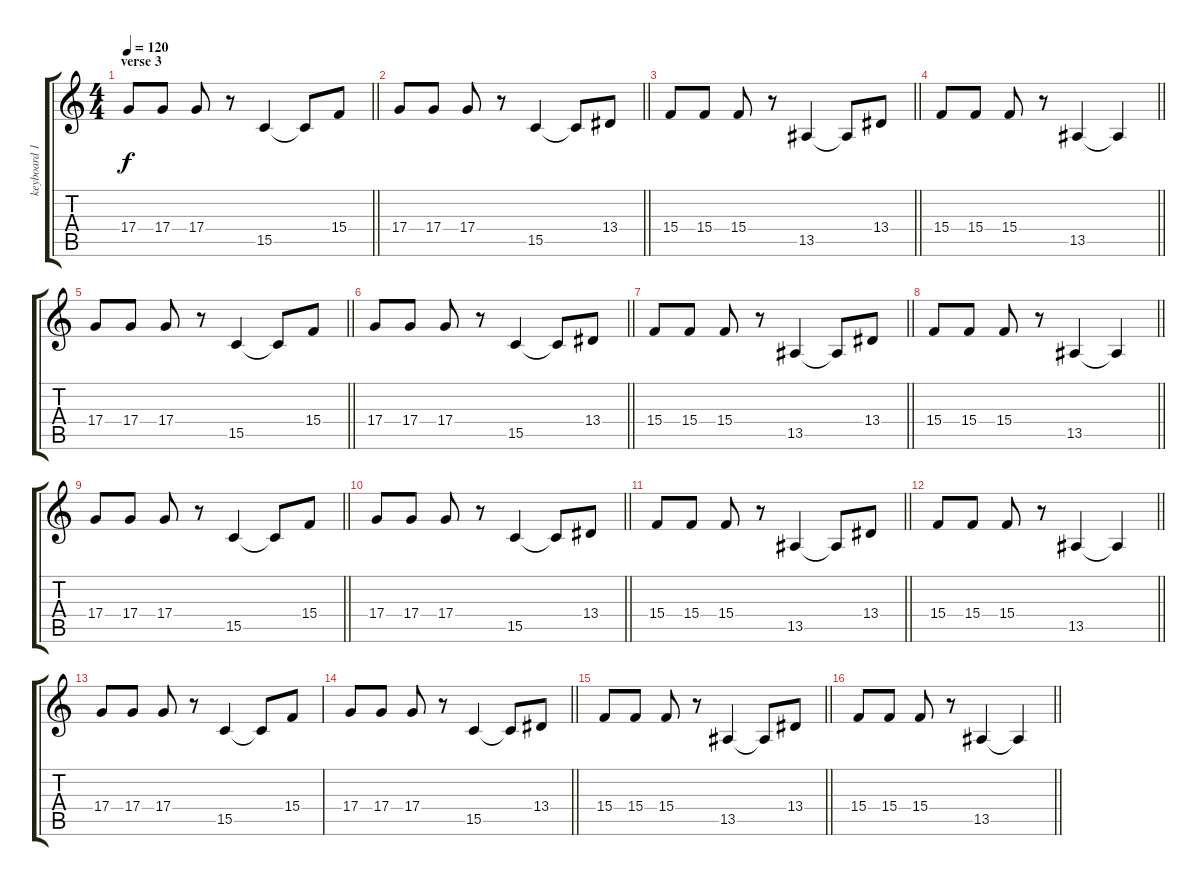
\track ("keyboard 1" "keyboard 1") {instrument pad8sweep}
\staff {score tabs}
\tuning (E4 B3 G3 D3 A2 E2) {hide}
\ts (4 4)
\section ("" "verse 3")
\tempo 120
\clef g2
\barLineRight lightlight
\ks c
17.4.8{dy f} 17.4.8 17.4.8 r.8 15.5.4 15.5{t}.8 15.4.8 |
\barLineRight lightlight
17.4.8 17.4.8 17.4.8 r.8 15.5.4 15.5{t}.8 13.4.8 |
\barLineRight lightlight
15.4.8 15.4.8 15.4.8 r.8 13.5.4 13.5{t}.8 13.4.8 |
\barLineRight lightlight
15.4.8 15.4.8 15.4.8 r.8 13.5.4 13.5{t}.4 |
\barLineRight lightlight
17.4.8 17.4.8 17.4.8 r.8 15.5.4 15.5{t}.8 15.4.8 |
\barLineRight lightlight
17.4.8 17.4.8 17.4.8 r.8 15.5.4 15.5{t}.8 13.4.8 |
\barLineRight lightlight
15.4.8 15.4.8 15.4.8 r.8 13.5.4 13.5{t}.8 13.4.8 |
\barLineRight lightlight
15.4.8 15.4.8 15.4.8 r.8 13.5.4 13.5{t}.4 |
\barLineRight lightlight
17.4.8 17.4.8 17.4.8 r.8 15.5.4 15.5{t}.8 15.4.8 |
\barLineRight lightlight
17.4.8 17.4.8 17.4.8 r.8 15.5.4 15.5{t}.8 13.4.8 |
\barLineRight lightlight
15.4.8 15.4.8 15.4.8 r.8 13.5.4 13.5{t}.8 13.4.8 |
\barLineRight lightlight
15.4.8 15.4.8 15.4.8 r.8 13.5.4 13.5{t}.4 |
17.4.8 17.4.8 17.4.8 r.8 15.5.4 15.5{t}.8 15.4.8 |
\barLineRight lightlight
17.4.8 17.4.8 17.4.8 r.8 15.5.4 15.5{t}.8 13.4.8 |
\barLineRight lightlight
15.4.8 15.4.8 15.4.8 r.8 13.5.4 13.5{t}.8 13.4.8 |
\barLineRight lightlight
15.4.8 15.4.8 15.4.8 r.8 13.5.4 13.5{t}.4
